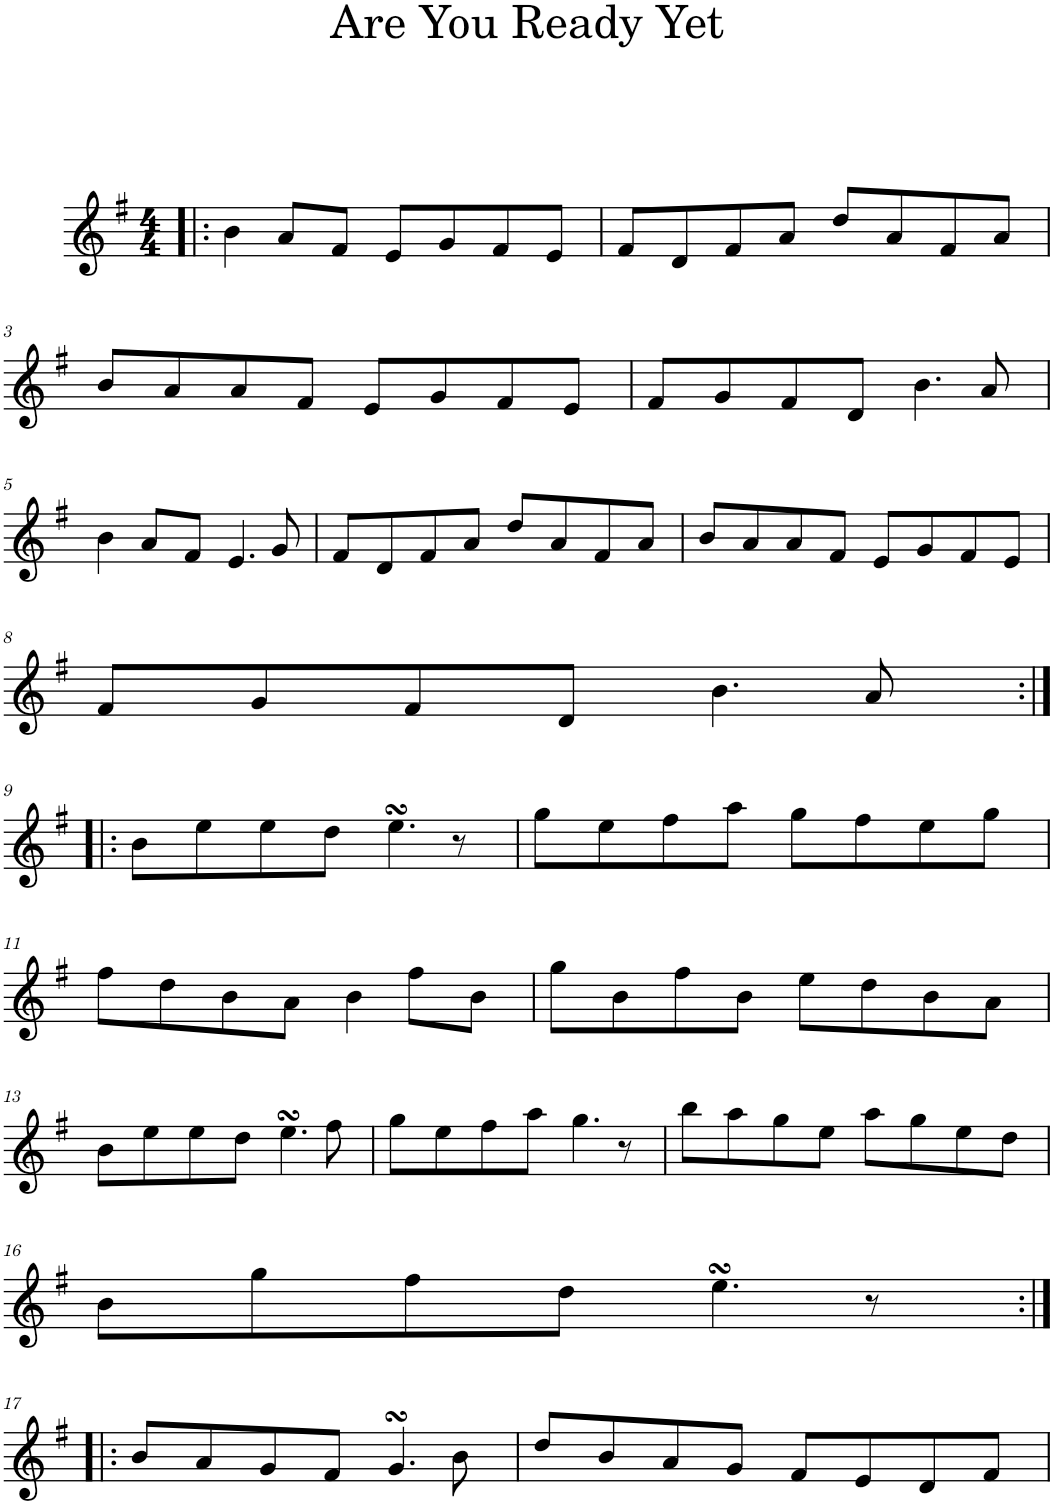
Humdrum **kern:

**kern
*part1
*staff1
*I"Voice
*I'V
*clefG2
*k[f#]
*M4/4
=1!|:
4b\
8a/L
8f#/J
8e/L
8g/
8f#/
8e/J
=2
8f#/L
8d/
8f#/
8a/J
8dd/L
8a/
8f#/
8a/J
!!LO:LB:g=z
=3
8b/L
8a/
8a/
8f#/J
8e/L
8g/
8f#/
8e/J
=4
8f#/L
8g/
8f#/
8d/J
4.b\
8a/
!!LO:LB:g=z
=5
4b\
8a/L
8f#/J
4.e/
8g/
=6
8f#/L
8d/
8f#/
8a/J
8dd/L
8a/
8f#/
8a/J
=7
8b/L
8a/
8a/
8f#/J
8e/L
8g/
8f#/
8e/J
!!LO:LB:g=z
=8
8f#/L
8g/
8f#/
8d/J
4.b\
8a/
!!LO:LB:g=z
=9:|!|:
8b\L
8ee\
8ee\
8dd\J
4.eesSSS\
8r
=10
8gg\L
8ee\
8ff#\
8aa\J
8gg\L
8ff#\
8ee\
8gg\J
!!LO:LB:g=z
=11
8ff#\L
8dd\
8b\
8a\J
4b\
8ff#\L
8b\J
=12
8gg\L
8b\
8ff#\
8b\J
8ee\L
8dd\
8b\
8a\J
!!LO:LB:g=z
=13
8b\L
8ee\
8ee\
8dd\J
4.eesSSS\
8ff#\
=14
8gg\L
8ee\
8ff#\
8aa\J
4.gg\
8r
=15
8bb\L
8aa\
8gg\
8ee\J
8aa\L
8gg\
8ee\
8dd\J
!!LO:LB:g=z
=16
8b\L
8gg\
8ff#\
8dd\J
4.eesSSS\
8r
!!LO:LB:g=z
=17:|!|:
8b/L
8a/
8g/
8f#/J
4.gsSSs/
8b\
=18
8dd/L
8b/
8a/
8g/J
8f#/L
8e/
8d/
8f#/J
=
*-
